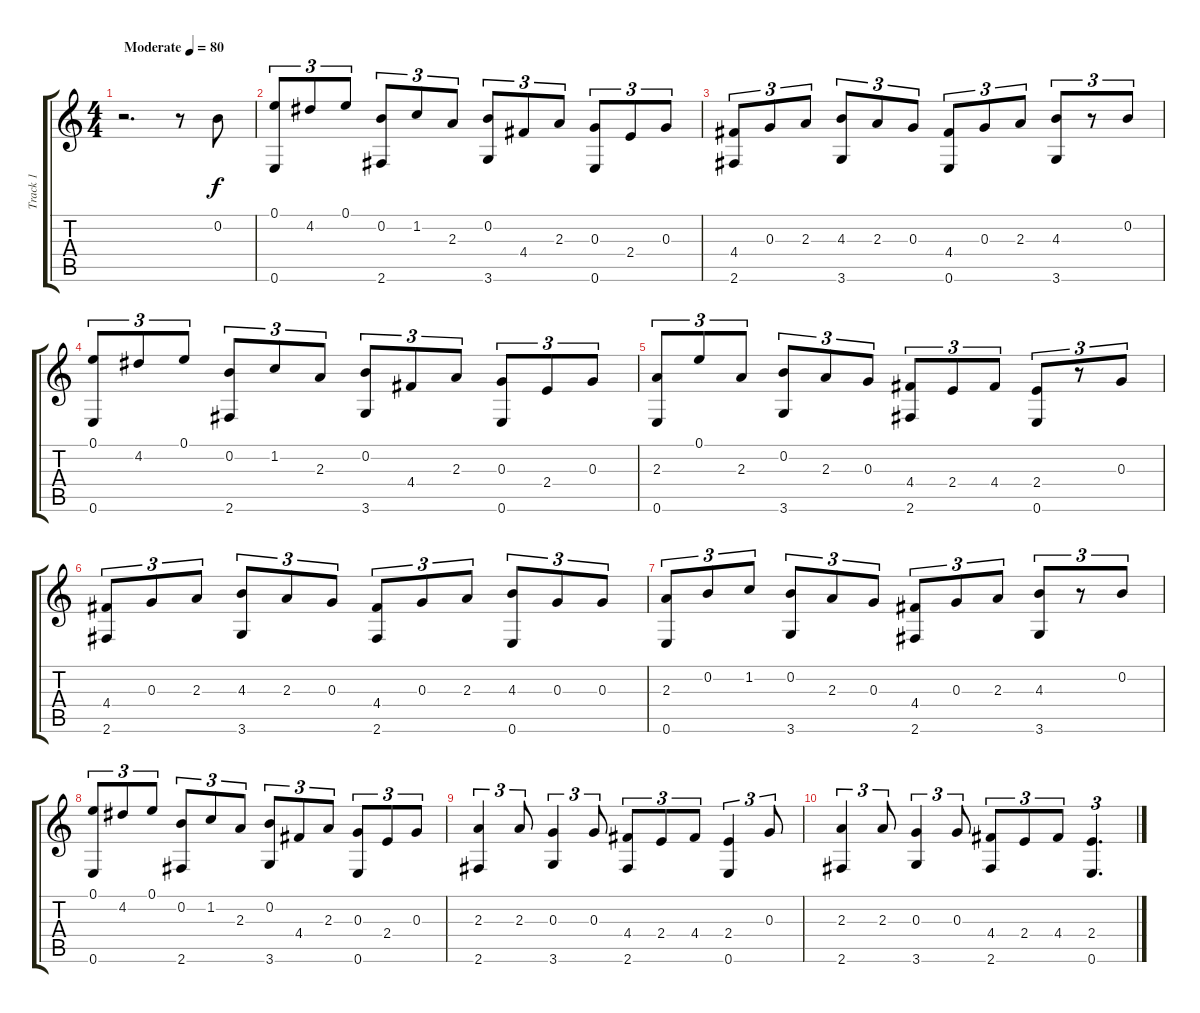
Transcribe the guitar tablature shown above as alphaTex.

\track ("Track 1" "Track 1") {instrument acousticguitarsteel}
\staff {score tabs}
\tuning (E4 B3 G3 D3 A2 E2) {hide}
\ts (4 4)
\tempo (80 "Moderate")
\clef g2
\ks c
r.2{d dy f instrument acousticguitarsteel} r.8 0.2.8 |
(0.1 0.6).8{tu (3 2)} 4.2.8{tu (3 2)} 0.1.8{tu (3 2)} (0.2 2.6).8{tu (3 2)} 1.2.8{tu (3 2)} 2.3.8{tu (3 2)} (0.2 3.6).8{tu (3 2)} 4.4.8{tu (3 2)} 2.3.8{tu (3 2)} (0.3 0.6).8{tu (3 2)} 2.4.8{tu (3 2)} 0.3.8{tu (3 2)} |
(4.4 2.6).8{tu (3 2)} 0.3.8{tu (3 2)} 2.3.8{tu (3 2)} (4.3 3.6).8{tu (3 2)} 2.3.8{tu (3 2)} 0.3.8{tu (3 2)} (4.4 0.6).8{tu (3 2)} 0.3.8{tu (3 2)} 2.3.8{tu (3 2)} (4.3 3.6).8{tu (3 2)} r.8{tu (3 2)} 0.2.8{tu (3 2)} |
(0.1 0.6).8{tu (3 2)} 4.2.8{tu (3 2)} 0.1.8{tu (3 2)} (0.2 2.6).8{tu (3 2)} 1.2.8{tu (3 2)} 2.3.8{tu (3 2)} (0.2 3.6).8{tu (3 2)} 4.4.8{tu (3 2)} 2.3.8{tu (3 2)} (0.3 0.6).8{tu (3 2)} 2.4.8{tu (3 2)} 0.3.8{tu (3 2)} |
(2.3 0.6).8{tu (3 2)} 0.1.8{tu (3 2)} 2.3.8{tu (3 2)} (0.2 3.6).8{tu (3 2)} 2.3.8{tu (3 2)} 0.3.8{tu (3 2)} (4.4 2.6).8{tu (3 2)} 2.4.8{tu (3 2)} 4.4.8{tu (3 2)} (2.4 0.6).8{tu (3 2)} r.8{tu (3 2)} 0.3.8{tu (3 2)} |
(4.4 2.6).8{tu (3 2)} 0.3.8{tu (3 2)} 2.3.8{tu (3 2)} (4.3 3.6).8{tu (3 2)} 2.3.8{tu (3 2)} 0.3.8{tu (3 2)} (4.4 2.6).8{tu (3 2)} 0.3.8{tu (3 2)} 2.3.8{tu (3 2)} (4.3 0.6).8{tu (3 2)} 0.3.8{tu (3 2)} 0.3.8{tu (3 2)} |
(2.3 0.6).8{tu (3 2)} 0.2.8{tu (3 2)} 1.2.8{tu (3 2)} (0.2 3.6).8{tu (3 2)} 2.3.8{tu (3 2)} 0.3.8{tu (3 2)} (4.4 2.6).8{tu (3 2)} 0.3.8{tu (3 2)} 2.3.8{tu (3 2)} (4.3 3.6).8{tu (3 2)} r.8{tu (3 2)} 0.2.8{tu (3 2)} |
(0.1 0.6).8{tu (3 2)} 4.2.8{tu (3 2)} 0.1.8{tu (3 2)} (0.2 2.6).8{tu (3 2)} 1.2.8{tu (3 2)} 2.3.8{tu (3 2)} (0.2 3.6).8{tu (3 2)} 4.4.8{tu (3 2)} 2.3.8{tu (3 2)} (0.3 0.6).8{tu (3 2)} 2.4.8{tu (3 2)} 0.3.8{tu (3 2)} |
(2.3 2.6).4{tu (3 2)} 2.3.8{tu (3 2)} (0.3 3.6).4{tu (3 2)} 0.3.8{tu (3 2)} (4.4 2.6).8{tu (3 2)} 2.4.8{tu (3 2)} 4.4.8{tu (3 2)} (2.4 0.6).4{tu (3 2)} 0.3.8{tu (3 2)} |
(2.3 2.6).4{tu (3 2)} 2.3.8{tu (3 2)} (0.3 3.6).4{tu (3 2)} 0.3.8{tu (3 2)} (4.4 2.6).8{tu (3 2)} 2.4.8{tu (3 2)} 4.4.8{tu (3 2)} (2.4 0.6).4{d tu (3 2)}
